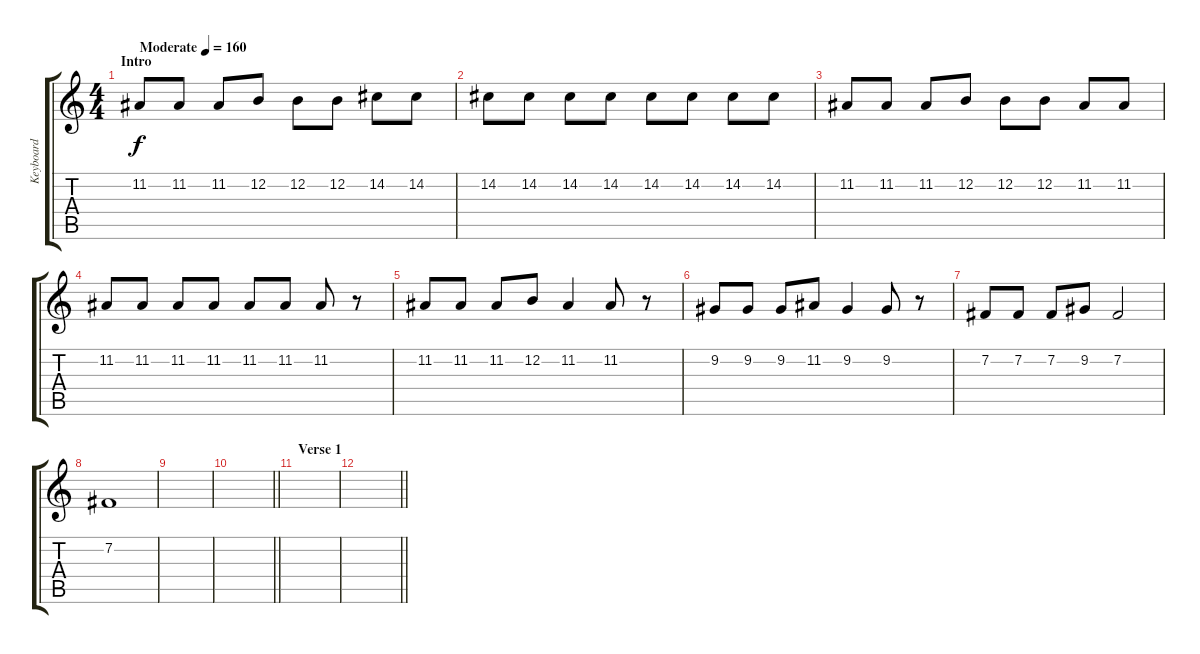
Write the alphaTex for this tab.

\track ("Keyboard" "Keyboard") {instrument lead2sawtooth}
\staff {score tabs}
\tuning (E4 B3 G3 D3 A2 E2) {hide}
\ts (4 4)
\section ("" "Intro")
\tempo (160 "Moderate")
\clef g2
\ks c
11.2.8{dy f instrument lead2sawtooth} 11.2.8 11.2.8 12.2.8 12.2.8 12.2.8 14.2.8 14.2.8 |
14.2.8 14.2.8 14.2.8 14.2.8 14.2.8 14.2.8 14.2.8 14.2.8 |
11.2.8 11.2.8 11.2.8 12.2.8 12.2.8 12.2.8 11.2.8 11.2.8 |
11.2.8 11.2.8 11.2.8 11.2.8 11.2.8 11.2.8 11.2.8 r.8 |
11.2.8 11.2.8 11.2.8 12.2.8 11.2.4 11.2.8 r.8 |
9.2.8 9.2.8 9.2.8 11.2.8 9.2.4 9.2.8 r.8 |
7.2.8 7.2.8 7.2.8 9.2.8 7.2.2 |
7.2.1 |
|
\barLineRight lightlight
|
\section ("" "Verse 1")
|
\barLineRight lightlight
